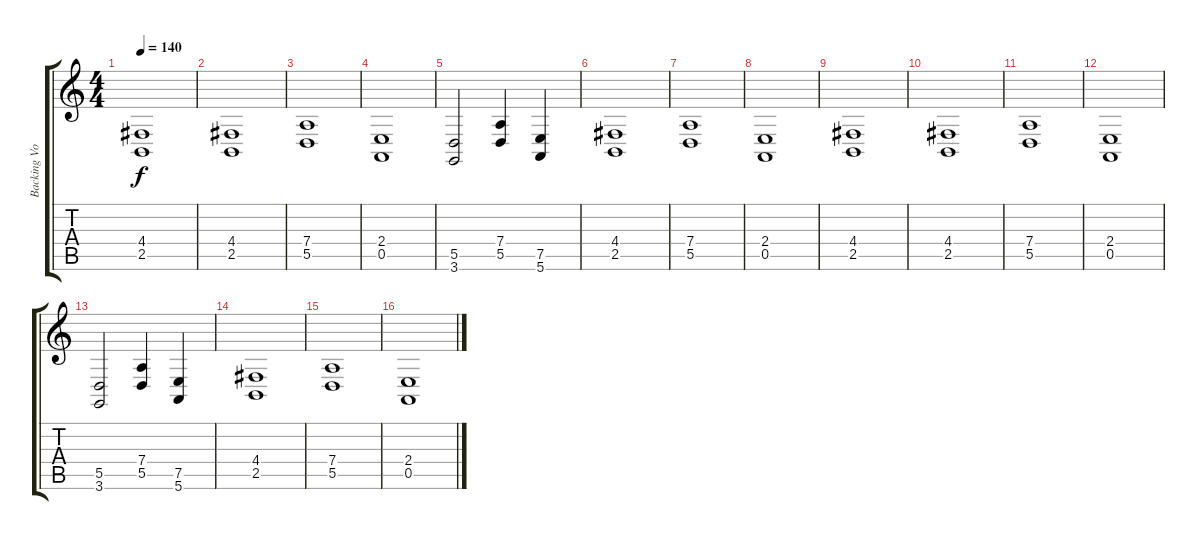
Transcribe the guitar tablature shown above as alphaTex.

\track ("Backing Vocals" "Backing Vo") {instrument lead6voice}
\staff {score tabs}
\tuning (E4 B3 G3 D3 A2 E2) {hide}
\ts (4 4)
\tempo 140
\clef g2
\ks c
(4.4 2.5).1{dy f} |
(4.4 2.5).1 |
(7.4 5.5).1 |
(2.4 0.5).1 |
(5.5 3.6).2 (7.4 5.5).4 (7.5 5.6).4 |
(4.4 2.5).1 |
(7.4 5.5).1 |
(2.4 0.5).1 |
(4.4 2.5).1 |
(4.4 2.5).1 |
(7.4 5.5).1 |
(2.4 0.5).1 |
(5.5 3.6).2 (7.4 5.5).4 (7.5 5.6).4 |
(4.4 2.5).1 |
(7.4 5.5).1 |
(2.4 0.5).1
